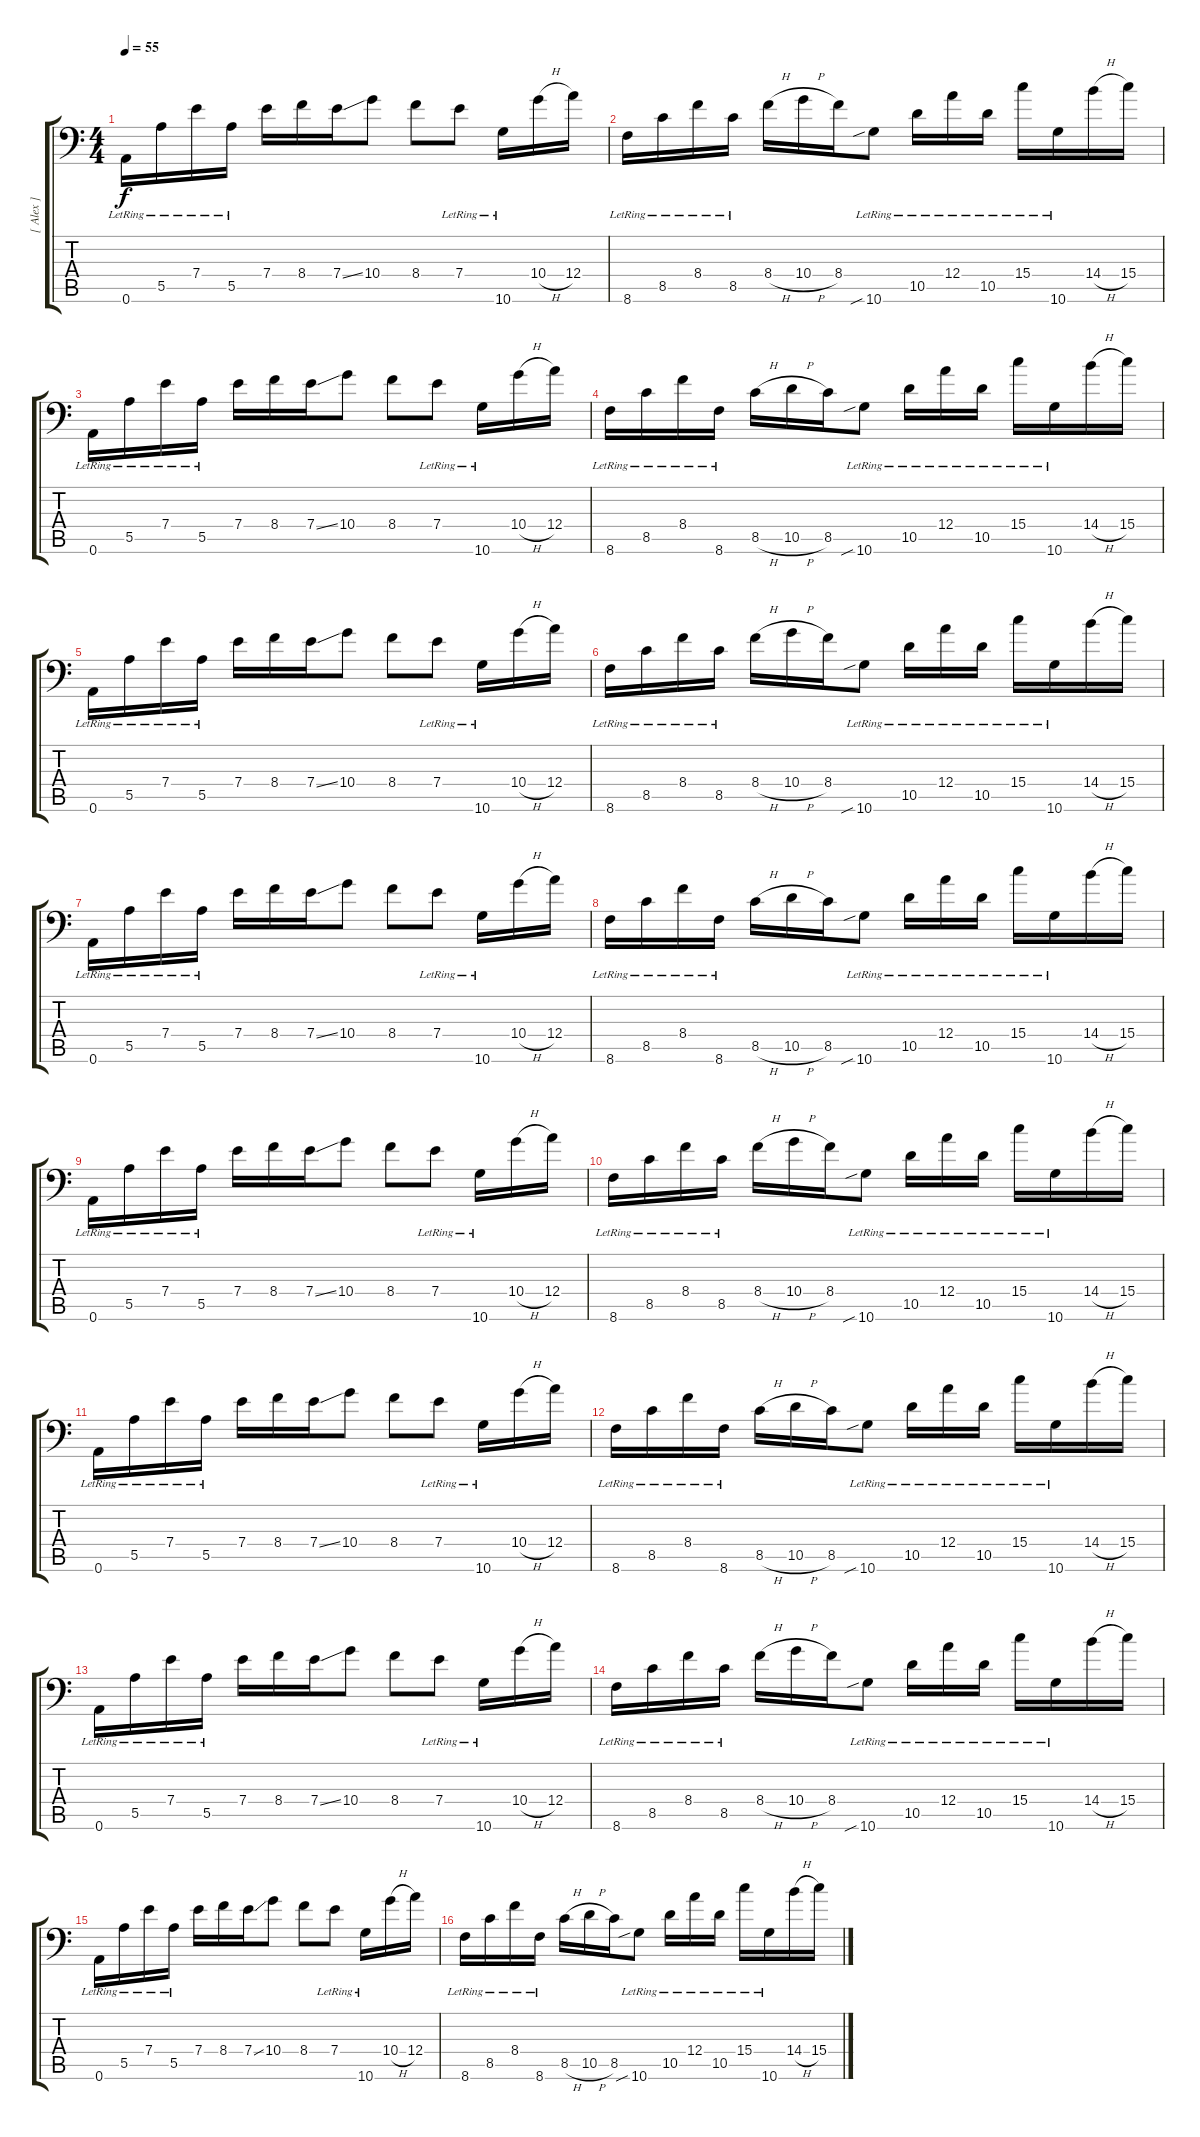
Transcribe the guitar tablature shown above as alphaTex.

\track ("[ Alex ]" "[ Alex ]") {instrument electricguitarjazz}
\staff {score tabs}
\tuning (B3 Gb3 D3 A2 E2 A1) {hide}
\ts (4 4)
\tempo 55
\clef f4
\ks c
0.6{lr}.16{dy f instrument electricguitarjazz} 5.5{lr}.16 7.4{lr}.16 5.5{lr}.16 7.4.16 8.4.16 7.4{ss}.16 10.4.8 8.4.8 7.4{lr}.8 10.6{lr}.16 10.4{h}.16 12.4.16 |
8.6{lr}.16 8.5{lr}.16 8.4{lr}.16 8.5{lr}.16 8.4{h}.16 10.4{h}.16 8.4.16 10.6{sib lr}.8 10.5{lr}.16 12.4{lr}.16 10.5{lr}.16 15.4{lr}.16 10.6{lr}.16 14.4{h}.16 15.4.16 |
0.6{lr}.16 5.5{lr}.16 7.4{lr}.16 5.5{lr}.16 7.4.16 8.4.16 7.4{ss}.16 10.4.8 8.4.8 7.4{lr}.8 10.6{lr}.16 10.4{h}.16 12.4.16 |
8.6{lr}.16 8.5{lr}.16 8.4{lr}.16 8.6{lr}.16 8.5{h}.16 10.5{h}.16 8.5.16 10.6{sib lr}.8 10.5{lr}.16 12.4{lr}.16 10.5{lr}.16 15.4{lr}.16 10.6{lr}.16 14.4{h}.16 15.4.16 |
0.6{lr}.16 5.5{lr}.16 7.4{lr}.16 5.5{lr}.16 7.4.16 8.4.16 7.4{ss}.16 10.4.8 8.4.8 7.4{lr}.8 10.6{lr}.16 10.4{h}.16 12.4.16 |
8.6{lr}.16 8.5{lr}.16 8.4{lr}.16 8.5{lr}.16 8.4{h}.16 10.4{h}.16 8.4.16 10.6{sib lr}.8 10.5{lr}.16 12.4{lr}.16 10.5{lr}.16 15.4{lr}.16 10.6{lr}.16 14.4{h}.16 15.4.16 |
0.6{lr}.16 5.5{lr}.16 7.4{lr}.16 5.5{lr}.16 7.4.16 8.4.16 7.4{ss}.16 10.4.8 8.4.8 7.4{lr}.8 10.6{lr}.16 10.4{h}.16 12.4.16 |
8.6{lr}.16 8.5{lr}.16 8.4{lr}.16 8.6{lr}.16 8.5{h}.16 10.5{h}.16 8.5.16 10.6{sib lr}.8 10.5{lr}.16 12.4{lr}.16 10.5{lr}.16 15.4{lr}.16 10.6{lr}.16 14.4{h}.16 15.4.16 |
0.6{lr}.16 5.5{lr}.16 7.4{lr}.16 5.5{lr}.16 7.4.16 8.4.16 7.4{ss}.16 10.4.8 8.4.8 7.4{lr}.8 10.6{lr}.16 10.4{h}.16 12.4.16 |
8.6{lr}.16 8.5{lr}.16 8.4{lr}.16 8.5{lr}.16 8.4{h}.16 10.4{h}.16 8.4.16 10.6{sib lr}.8 10.5{lr}.16 12.4{lr}.16 10.5{lr}.16 15.4{lr}.16 10.6{lr}.16 14.4{h}.16 15.4.16 |
0.6{lr}.16 5.5{lr}.16 7.4{lr}.16 5.5{lr}.16 7.4.16 8.4.16 7.4{ss}.16 10.4.8 8.4.8 7.4{lr}.8 10.6{lr}.16 10.4{h}.16 12.4.16 |
8.6{lr}.16 8.5{lr}.16 8.4{lr}.16 8.6{lr}.16 8.5{h}.16 10.5{h}.16 8.5.16 10.6{sib lr}.8 10.5{lr}.16 12.4{lr}.16 10.5{lr}.16 15.4{lr}.16 10.6{lr}.16 14.4{h}.16 15.4.16 |
0.6{lr}.16 5.5{lr}.16 7.4{lr}.16 5.5{lr}.16 7.4.16 8.4.16 7.4{ss}.16 10.4.8 8.4.8 7.4{lr}.8 10.6{lr}.16 10.4{h}.16 12.4.16 |
8.6{lr}.16 8.5{lr}.16 8.4{lr}.16 8.5{lr}.16 8.4{h}.16 10.4{h}.16 8.4.16 10.6{sib lr}.8 10.5{lr}.16 12.4{lr}.16 10.5{lr}.16 15.4{lr}.16 10.6{lr}.16 14.4{h}.16 15.4.16 |
0.6{lr}.16 5.5{lr}.16 7.4{lr}.16 5.5{lr}.16 7.4.16 8.4.16 7.4{ss}.16 10.4.8 8.4.8 7.4{lr}.8 10.6{lr}.16 10.4{h}.16 12.4.16 |
8.6{lr}.16 8.5{lr}.16 8.4{lr}.16 8.6{lr}.16 8.5{h}.16 10.5{h}.16 8.5.16 10.6{sib lr}.8 10.5{lr}.16 12.4{lr}.16 10.5{lr}.16 15.4{lr}.16 10.6{lr}.16 14.4{h}.16 15.4.16
